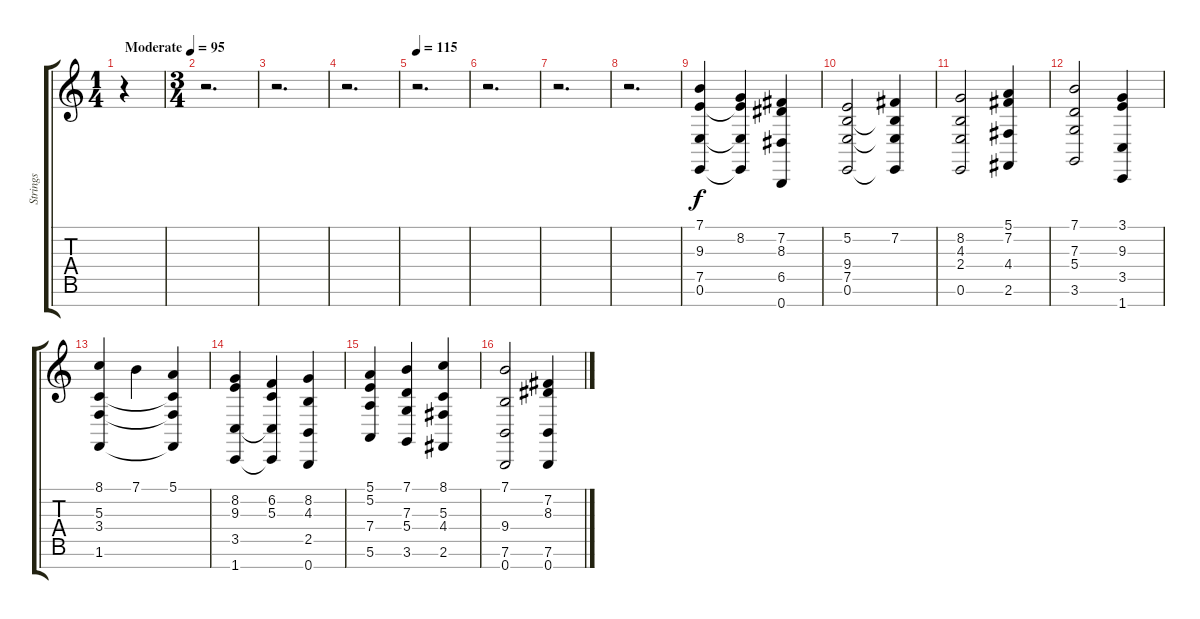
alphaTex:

\track ("Strings" "Strings") {instrument stringensemble1}
\staff {score tabs}
\tuning (E4 B3 G3 D3 A2 E2 B1) {hide}
\ts (1 4)
\tempo (95 "Moderate")
\clef g2
\ks c
r.4{dy f instrument stringensemble1} |
\ts (3 4)
r.2{d} |
r.2{d} |
r.2{d} |
\tempo 115
r.2{d} |
r.2{d} |
r.2{d} |
r.2{d} |
(7.1 9.3 7.5 0.6).4 (8.2 9.3{t} 7.5{t} 0.6{t}).4 (7.2 8.3 6.5 0.7).4 |
(5.2 9.4 7.5 0.6).2 (7.2 9.4{t} 7.5{t} 0.6{t}).4 |
(8.2 4.3 2.4 0.6).2 (5.1 7.2 4.4 2.6).4 |
(7.1 7.3 5.4 3.6).2 (3.1 9.3 3.5 1.7).4 |
(8.1 5.3 3.4 1.6).4 7.1.4 (5.1 5.3{t} 3.4{t} 1.6{t}).4 |
(8.2 9.3 3.5 1.7).4 (6.2 5.3 3.5{t} 1.7{t}).4 (8.2 4.3 2.5 0.7).4 |
(5.1 5.2 7.4 5.6).4 (7.1 7.3 5.4 3.6).4 (8.1 5.3 4.4 2.6).4 |
(7.1 9.4 7.6 0.7).2 (7.2 8.3 7.6 0.7).4
